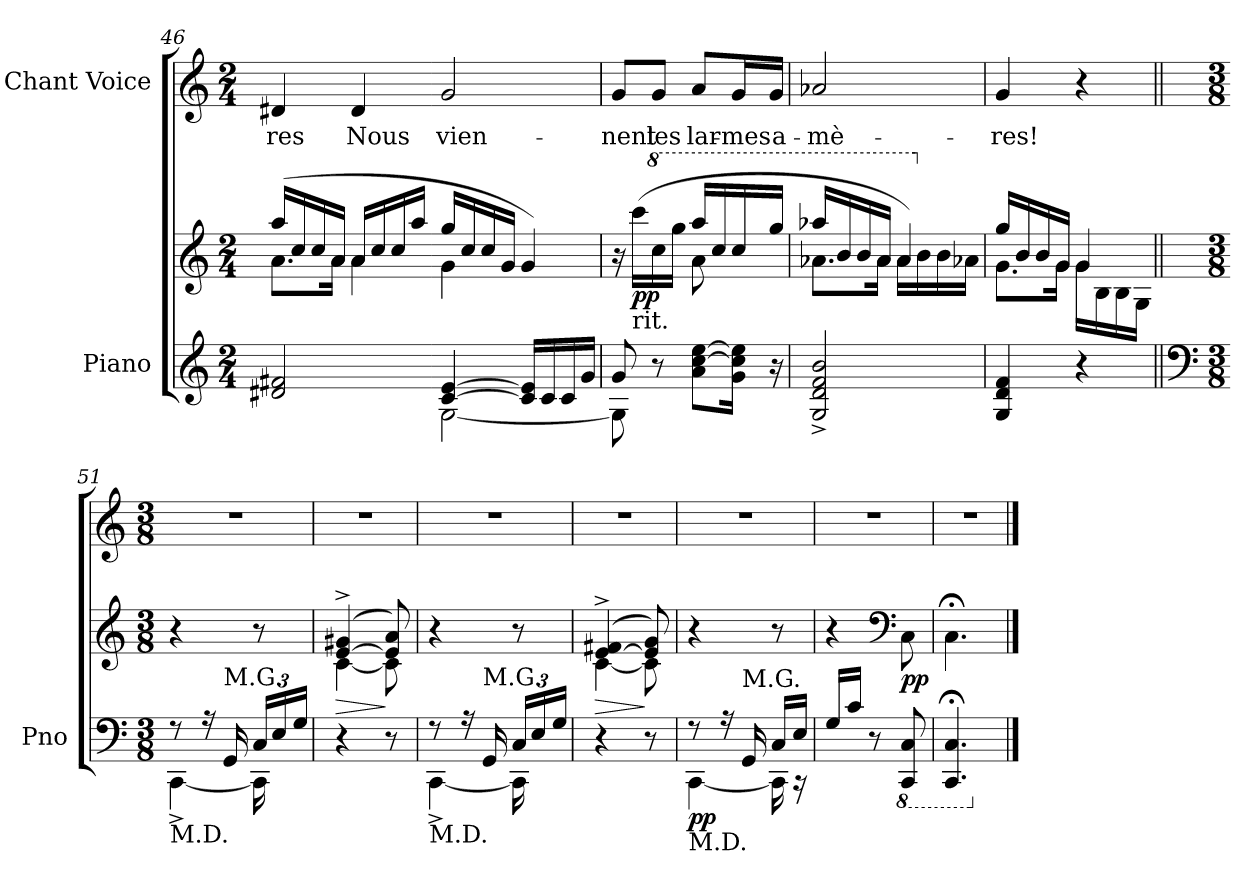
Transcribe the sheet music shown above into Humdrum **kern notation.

**kern	**kern	**dynam	**kern	**text
*part2	*part2	*part2	*part1	*part1
*staff3	*staff2	*staff2/3	*staff1	*staff1
*I"Piano	*	*	*I"Chant Voice	*
*I'Pno	*	*	*	*
!!LO:LB:g=z
*clefG2	*clefG2	*	*clefG2	*
*k[]	*k[]	*	*k[]	*
*M2/4	*M2/4	*	*M2/4	*
=46	=46	=46	=46	=46
*	*^	*	*	*
!	!	!	!	!	!LO:LY:b
2d#X/ 2f#X/	(16aa/LL	8.a\L	.	4d#X/	-res
.	16cc/	.	.	.	.
.	16cc/	.	.	.	.
.	16a/JJ	16a\Jk	.	.	.
!	!	!	!	!	!LO:LY:b
.	16a/LL	4a\	.	4d#/	Nous
.	16cc/	.	.	.	.
.	16cc/	.	.	.	.
.	16aa/JJ	.	.	.	.
!!LO:PB:g=z
=47-	=47-	=47-	=47-	=47-	=47-
*^	*	*	*	*	*
!	!	!	!	!	!	!LO:LY:b
[4c/ [4e/	[2G\	16gg/LL	4g\	.	2g/	vien-
.	.	16cc/	.	.	.	.
.	.	16cc/	.	.	.	.
.	.	16g/JJ	.	.	.	.
16c/] 16e/]LL	.	4g/)	4ryy	.	.	.
16c/	.	.	.	.	.	.
16c/	.	.	.	.	.	.
16g/JJ	.	.	.	.	.	.
=48	=48	=48	=48	=48	=48	=48
!	!	!	!	!	!	!LO:LY:b
8g/	8G\]	16r	4ryy	.	8g/L	-nent
!	!	!LO:TX:b:t=rit.	!	!	!	!
!	!	!	!	!LO:DY:b	!	!
.	.	(16ccc\LL	.	pp	.	.
*	*	*8va	*	*	*	*
!	!	!	!	!	!	!LO:LY:b
8r	8ryy	16ccc\	.	.	8g/J	les
.	.	16ggg\JJ	.	.	.	.
!	!	!	!	!	!	!LO:LY:b
8a\ [>8cc\ [>8ee\L	4ryy	16aaa/LL	8aa\	.	8a/L	lar-
.	.	16ccc/	.	.	.	.
!	!	!	!	!	!	!LO:LY:b
16g\ 16cc\] 16ee\]Jk	.	16ccc/	8ryy	.	16g/L	-mes
!	!	!	!	!	!	!LO:LY:b
16r	.	16ggg/JJ	.	.	16g/JJ	a-
*v	*v	*	*	*	*	*
=49	=49	=49	=49	=49	=49
!	!	!	!	!	!LO:LY:b
2G/^> 2d/^> 2f/^> 2b/^>	16aaa-X/LL	8.aa-X\L	.	2a-X/	-mè-
.	16bb/	.	.	.	.
.	16bb/	.	.	.	.
.	16aa-/JJ	16aa-\Jk	.	.	.
.	4aa-/)	16aa-\LL	.	.	.
*	*X8va	*	*	*	*
.	.	16b\	.	.	.
.	.	16b\	.	.	.
.	.	16a-X\JJ	.	.	.
=50	=50	=50	=50	=50	=50
!	!	!	!	!	!LO:LY:b
4G/ 4d/ 4f/	16gg/LL	8.g\L	.	4g/	-res!
.	16b/	.	.	.	.
.	16b/	.	.	.	.
.	16g/JJ	16g\Jk	.	.	.
4r	4g/	16g\LL	.	4r	.
.	.	16B\	.	.	.
.	.	16B\	.	.	.
.	.	16G\JJ	.	.	.
*	*v	*v	*	*	*
!!LO:LB:g=z
=51||	=51||	=51||	=51||	=51||
*clefF4	*	*	*	*
*M3/8	*M3/8	*	*M3/8	*
*^	*^	*	*	*
!LO:TX:b:t=M.D.	!	!	!	!	!	!
*	*	*v	*v	*	*	*
8r	[4CC^\	4r	.	4.r	.
16r	.	.	.	.	.
!LO:TX:a:t=M.G.	!	!	!	!	!
16GG/	.	.	.	.	.
*Xbrackettup	*	*	*	*	*
24C/LL	16CC\]	8r	.	.	.
24E/	.	.	.	.	.
.	16ryy	.	.	.	.
24G/JJ	.	.	.	.	.
*v	*v	*	*	*	*
!!LO:LB:g=z
=52	=52	=52	=52	=52
!	!	!LO:HP:b	!	!
*	*^	*	*	*
4r	([4e/^ 4g#X/^	[4c\	>	4.r	.
8r	8e/] 8a/)	8c\]	]	.	.
=53	=53	=53	=53	=53	=53
*^	*	*	*	*	*
!LO:TX:b:t=M.D.	!	!	!	!	!	!
*	*	*v	*v	*	*	*
8r	[4CC^\	4r	.	4.r	.
16r	.	.	.	.	.
!LO:TX:a:t=M.G.	!	!	!	!	!
16GG/	.	.	.	.	.
24C/LL	16CC\]	8r	.	.	.
24E/	.	.	.	.	.
.	16ryy	.	.	.	.
24G/JJ	.	.	.	.	.
*v	*v	*	*	*	*
=54	=54	=54	=54	=54
!	!	!LO:HP:b	!	!
*	*^	*	*	*
4r	([>4e/^ 4f#X/^	[4c\	>	4.r	.
8r	8e/] 8g/)	8c\]	]	.	.
=55	=55	=55	=55	=55	=55
*^	*	*	*	*	*
!LO:TX:b:t=M.D.	!	!	!	!	!	!
!	!	!	!	!LO:DY:b=2	!	!
*	*	*v	*v	*	*	*
8r	[4CC\	4r	pp	4.r	.
16r	.	.	.	.	.
!LO:TX:a:t=M.G.	!	!	!	!	!
(16GG/	.	.	.	.	.
16C/LL	16CC\]	8r	.	.	.
16E/JJ	16r	.	.	.	.
*v	*v	*	*	*	*
=56	=56	=56	=56	=56
16G/LL	4r	.	4.r	.
16c/JJ	.	.	.	.
8r	.	.	.	.
*	*clefF4	*	*	*
*8ba	*	*	*	*
!	!	!LO:DY:b	!	!
8CCC/ 8CC/	8C\)	pp	.	.
=57	=57	=57	=57	=57
4.CCC/;< 4.CC/;<	4.C;<\	.	4.r	.
*X8ba	*	*	*	*
==	==	==	==	==
*-	*-	*-	*-	*-
